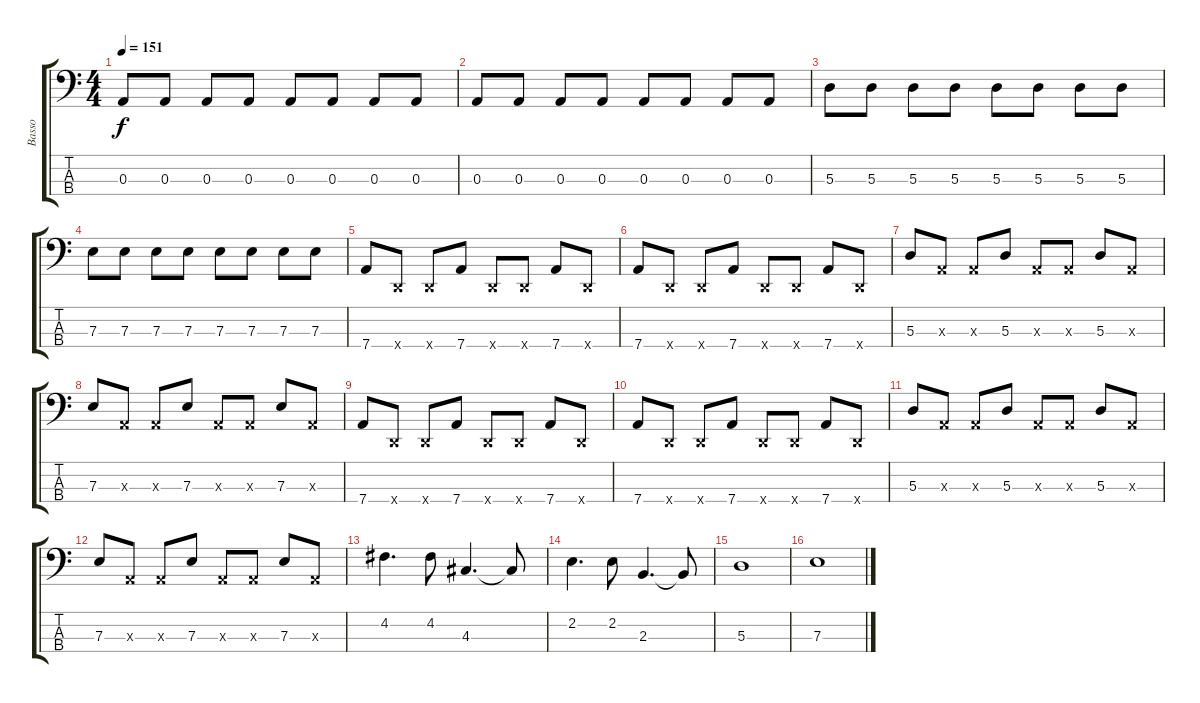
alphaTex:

\track ("Basso" "Basso") {instrument electricbassfinger}
\staff {score tabs}
\tuning (G2 D2 A1 D1) {hide}
\ts (4 4)
\tempo 151
\clef f4
\ks c
0.3.8{dy f} 0.3.8 0.3.8 0.3.8 0.3.8 0.3.8 0.3.8 0.3.8 |
0.3.8 0.3.8 0.3.8 0.3.8 0.3.8 0.3.8 0.3.8 0.3.8 |
5.3.8 5.3.8 5.3.8 5.3.8 5.3.8 5.3.8 5.3.8 5.3.8 |
7.3.8 7.3.8 7.3.8 7.3.8 7.3.8 7.3.8 7.3.8 7.3.8 |
7.4.8 0.4{x}.8 0.4{x}.8 7.4.8 0.4{x}.8 0.4{x}.8 7.4.8 0.4{x}.8 |
7.4.8 0.4{x}.8 0.4{x}.8 7.4.8 0.4{x}.8 0.4{x}.8 7.4.8 0.4{x}.8 |
5.3.8 0.3{x}.8 0.3{x}.8 5.3.8 0.3{x}.8 0.3{x}.8 5.3.8 0.3{x}.8 |
7.3.8 0.3{x}.8 0.3{x}.8 7.3.8 0.3{x}.8 0.3{x}.8 7.3.8 0.3{x}.8 |
7.4.8 0.4{x}.8 0.4{x}.8 7.4.8 0.4{x}.8 0.4{x}.8 7.4.8 0.4{x}.8 |
7.4.8 0.4{x}.8 0.4{x}.8 7.4.8 0.4{x}.8 0.4{x}.8 7.4.8 0.4{x}.8 |
5.3.8 0.3{x}.8 0.3{x}.8 5.3.8 0.3{x}.8 0.3{x}.8 5.3.8 0.3{x}.8 |
7.3.8 0.3{x}.8 0.3{x}.8 7.3.8 0.3{x}.8 0.3{x}.8 7.3.8 0.3{x}.8 |
4.2.4{d} 4.2.8 4.3.4{d} 4.3{t}.8 |
2.2.4{d} 2.2.8 2.3.4{d} 2.3{t}.8 |
5.3.1 |
7.3.1
